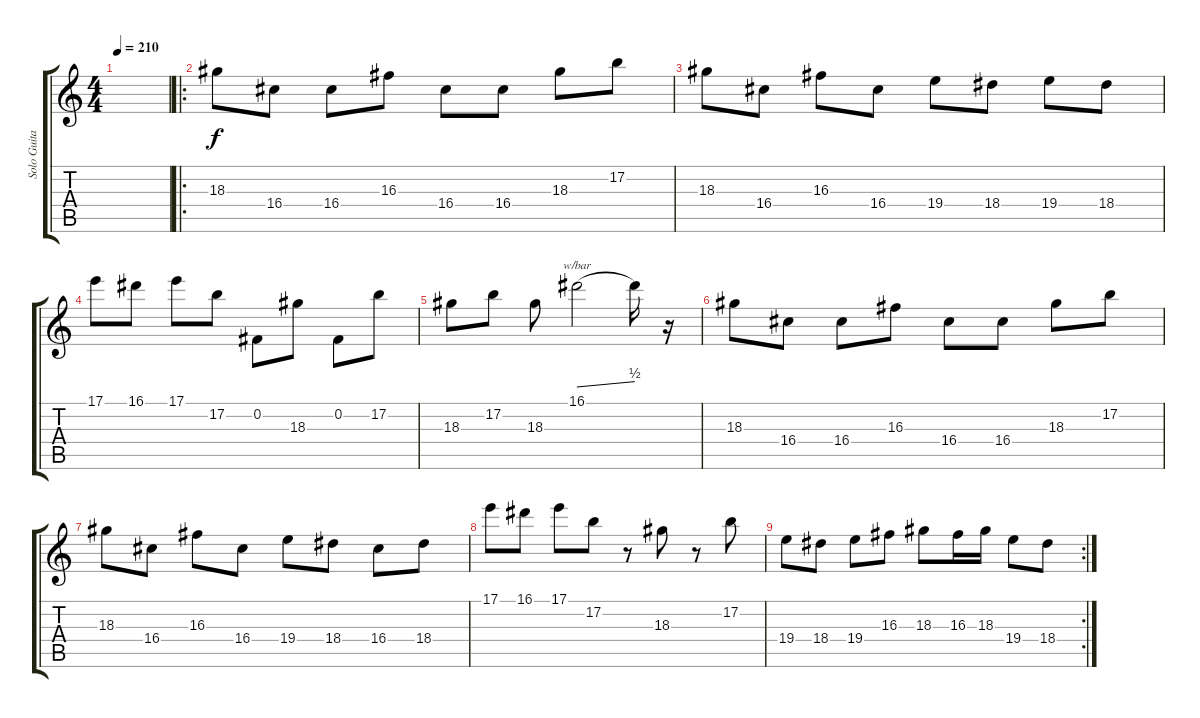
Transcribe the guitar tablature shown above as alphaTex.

\track ("Solo Guitar" "Solo Guita") {instrument overdrivenguitar}
\staff {score tabs}
\tuning (B3 Gb3 D3 A2 E2 B1) {hide}
\ts (4 4)
\tempo 210
\clef g2
\ks c
|
\ro
18.3.8 16.4.8 16.4.8 16.3.8 16.4.8 16.4.8 18.3.8 17.2.8 |
18.3.8 16.4.8 16.3.8 16.4.8 19.4.8 18.4.8 19.4.8 18.4.8 |
17.1.8 16.1.8 17.1.8 17.2.8 0.2.8 18.3.8 0.2.8 17.2.8 |
18.3.8 17.2.8 18.3.8 16.1.2{tbe (dive default 0 0 60 2)} 16.1{t}.16 r.16 |
18.3.8 16.4.8 16.4.8 16.3.8 16.4.8 16.4.8 18.3.8 17.2.8 |
18.3.8 16.4.8 16.3.8 16.4.8 19.4.8 18.4.8 16.4.8 18.4.8 |
17.1.8 16.1.8 17.1.8 17.2.8 r.8 18.3.8 r.8 17.2.8 |
\rc 2
19.4.8 18.4.8 19.4.8 16.3.8 18.3.8 16.3.16 18.3.16 19.4.8 18.4.8
